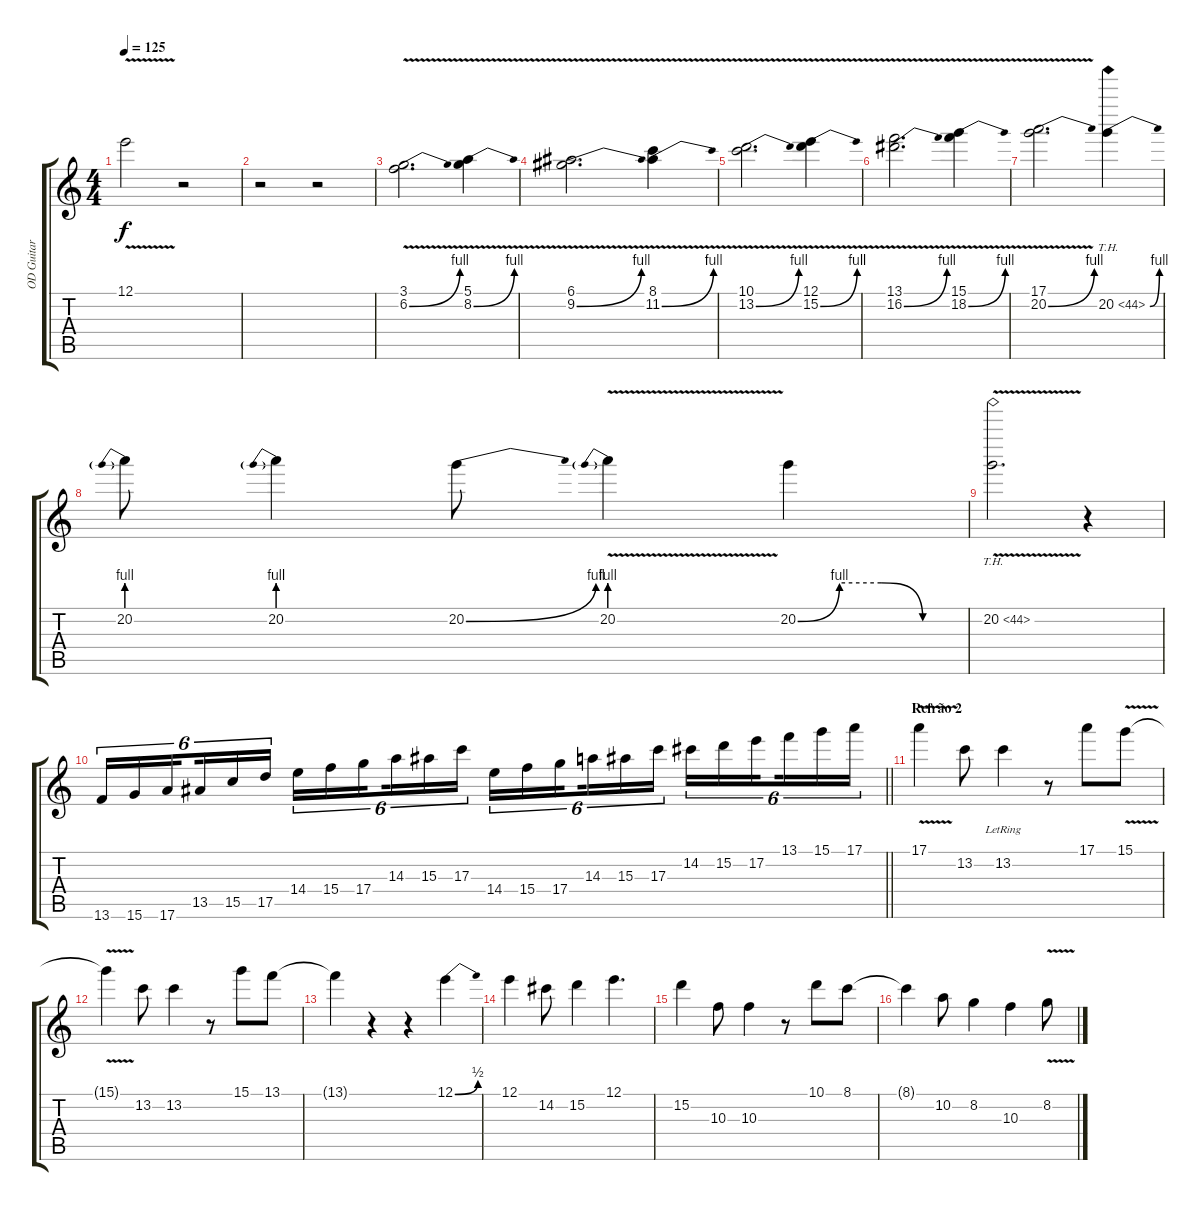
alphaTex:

\track ("OD Guitar" "OD Guitar") {instrument overdrivenguitar}
\staff {score tabs}
\tuning (E4 B3 G3 D3 A2 E2) {hide}
\ts (4 4)
\tempo 125
\clef g2
\ks c
12.1{v}.2{dy f} r.2 |
r.2 r.2 |
(3.1 6.2{be (bend 0 0 60 4) v}).2{d} (5.1 8.2{be (bend 0 0 60 4) v}).4 |
(6.1 9.2{be (bend 0 0 60 4) v}).2{d} (8.1 11.2{be (bend 0 0 60 4) v}).4 |
(10.1 13.2{be (bend 0 0 60 4) v}).2{d} (12.1 15.2{be (bend 0 0 60 4) v}).4 |
(13.1 16.2{be (bend 0 0 60 4) v}).2{d} (15.1 18.2{be (bend 0 0 60 4) v}).4 |
(17.1 20.2{be (bend 0 0 60 4) v}).2{d} 20.2{be (bend 0 0 60 4) th 24}.4 |
20.2{be (prebend 0 4 60 4)}.8 20.2{be (prebend 0 4 60 4)}.4 20.2{be (bend 0 0 60 4)}.8 20.2{be (prebend 0 4 60 4) v}.4 20.2{be (custom 0 0 15 4 30 4 45 0 60 0)}.4 |
20.2{th 24 v}.2{d} r.4 |
\barLineRight lightlight
13.6.16{tu (6 4)} 15.6.16{tu (6 4)} 17.6.16{tu (6 4) beam splitsecondary} 13.5.16{tu (6 4)} 15.5.16{tu (6 4)} 17.5.16{tu (6 4)} 14.4.16{tu (6 4)} 15.4.16{tu (6 4)} 17.4.16{tu (6 4) beam splitsecondary} 14.3.16{tu (6 4)} 15.3.16{tu (6 4)} 17.3.16{tu (6 4)} 14.4.16{tu (6 4)} 15.4.16{tu (6 4)} 17.4.16{tu (6 4) beam splitsecondary} 14.3.16{tu (6 4)} 15.3.16{tu (6 4)} 17.3.16{tu (6 4)} 14.2.16{tu (6 4)} 15.2.16{tu (6 4)} 17.2.16{tu (6 4) beam splitsecondary} 13.1.16{tu (6 4)} 15.1.16{tu (6 4)} 17.1.16{tu (6 4)} |
\section ("" "Refrão 2")
17.1{v}.4 13.2.8 13.2{lr}.4 r.8 17.1.8 15.1{v}.8 |
15.1{t}.4 13.2.8 13.2.4 r.8 15.1.8 13.1.8 |
13.1{t}.4 r.4 r.4 12.1{be (bend 0 0 60 2)}.4 |
12.1.4 14.2.8 15.2.4 12.1.4{d} |
15.2.4 10.3.8 10.3.4 r.8 10.1.8 8.1.8 |
8.1{t}.4 10.2.8 8.2.4 10.3.4 8.2{v}.8
